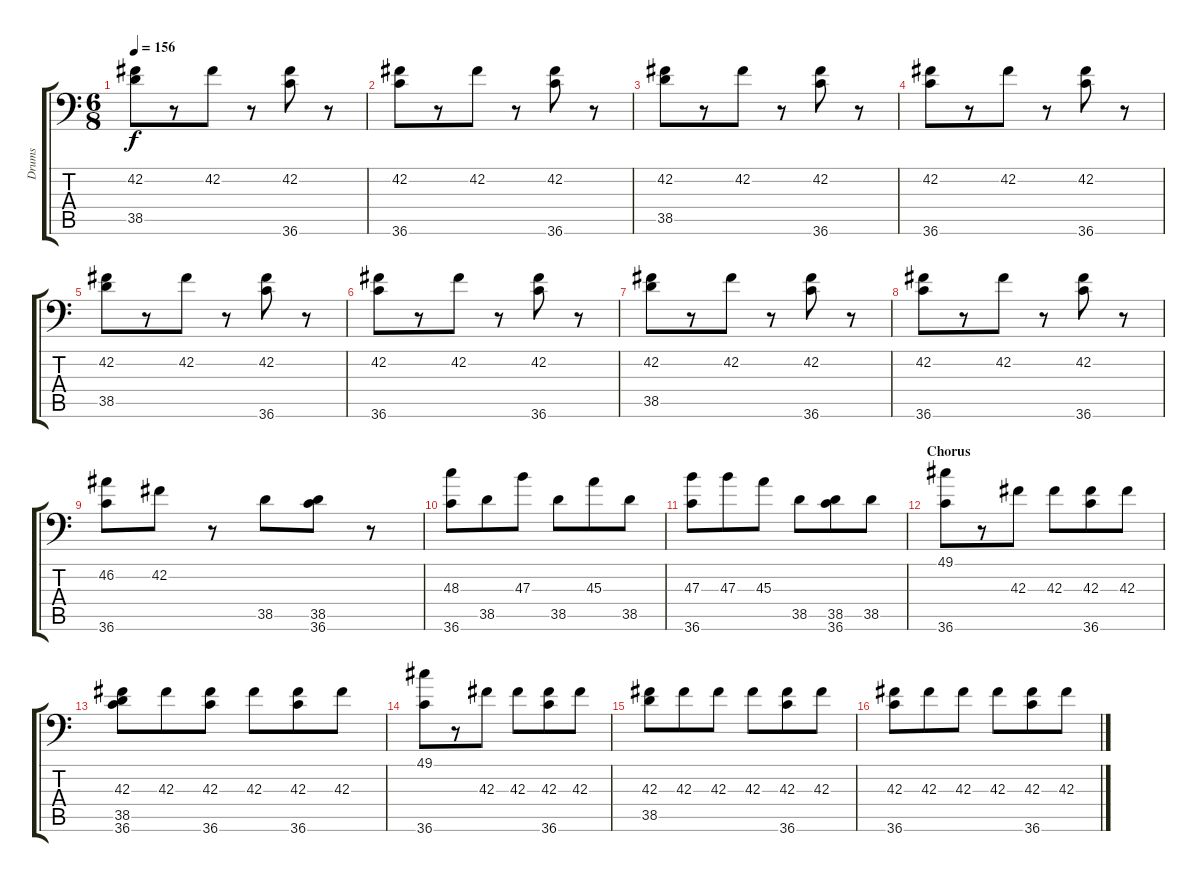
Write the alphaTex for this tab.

\track ("Drums" "Drums") {instrument acousticgrandpiano}
\staff {score tabs}
\tuning (C-1 C-1 C-1 C-1 C-1 C-1) {hide}
\ts (6 8)
\tempo 156
\clef f4
\ks c
(42.2 38.5).8{dy f} r.8 42.2.8 r.8 (42.2 36.6).8 r.8 |
(42.2 36.6).8 r.8 42.2.8 r.8 (42.2 36.6).8 r.8 |
(42.2 38.5).8 r.8 42.2.8 r.8 (42.2 36.6).8 r.8 |
(42.2 36.6).8 r.8 42.2.8 r.8 (42.2 36.6).8 r.8 |
(42.2 38.5).8 r.8 42.2.8 r.8 (42.2 36.6).8 r.8 |
(42.2 36.6).8 r.8 42.2.8 r.8 (42.2 36.6).8 r.8 |
(42.2 38.5).8 r.8 42.2.8 r.8 (42.2 36.6).8 r.8 |
(42.2 36.6).8 r.8 42.2.8 r.8 (42.2 36.6).8 r.8 |
(46.2 36.6).8 42.2.8 r.8 38.5.8 (38.5 36.6).8 r.8 |
(48.3 36.6).8 38.5.8 47.3.8 38.5.8 45.3.8 38.5.8 |
(47.3 36.6).8 47.3.8 45.3.8 38.5.8 (38.5 36.6).8 38.5.8 |
\section ("" "Chorus")
(49.1 36.6).8 r.8 42.3.8 42.3.8 (42.3 36.6).8 42.3.8 |
(42.3 38.5 36.6).8 42.3.8 (42.3 36.6).8 42.3.8 (42.3 36.6).8 42.3.8 |
(49.1 36.6).8 r.8 42.3.8 42.3.8 (42.3 36.6).8 42.3.8 |
(42.3 38.5).8 42.3.8 42.3.8 42.3.8 (42.3 36.6).8 42.3.8 |
(42.3 36.6).8 42.3.8 42.3.8 42.3.8 (42.3 36.6).8 42.3.8
